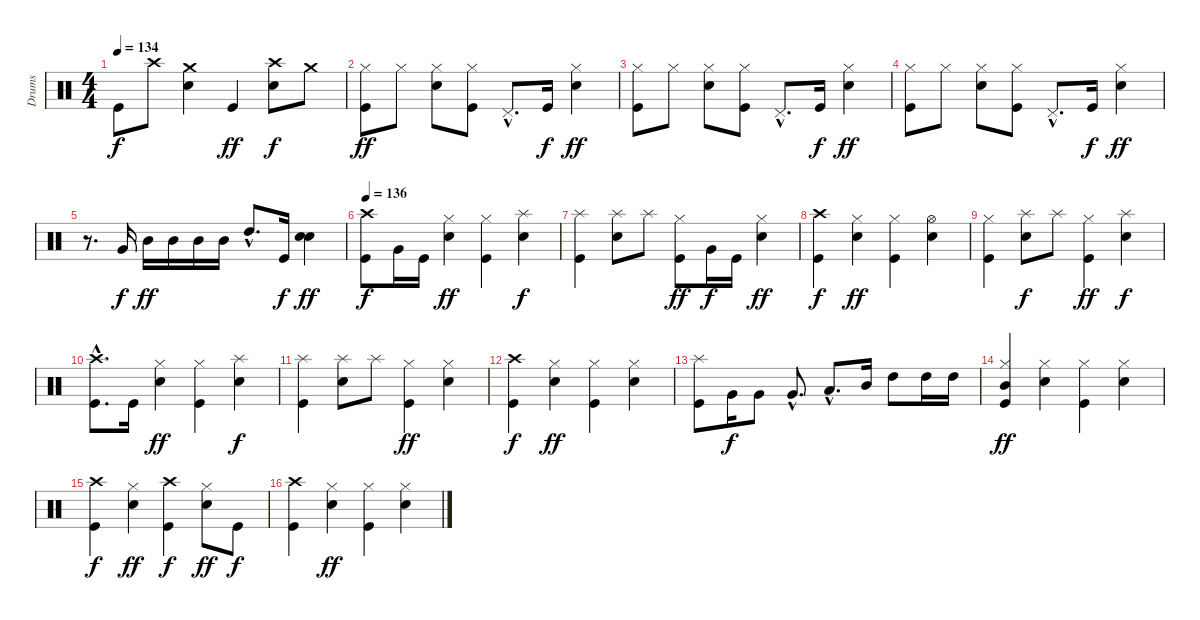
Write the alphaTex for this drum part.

\track ("Drums" "Drums") {instrument percussion}
\staff {score}
\articulation defaults
\ts (4 4)
\tempo 134
\clef neutral
\ks c "Kick (hit)".8{dy f} "Crash high (hit)".8
("Crash medium (hit)" "Snare (hit) 2").4 "Kick (hit)".4{dy ff} ("Crash high (hit)" "Snare (hit) 2").8{dy f} "Crash medium (hit)".8 |
("Hi-Hat (closed)" "Kick (hit)").8{dy ff} "Hi-Hat (closed)".8 ("Hi-Hat (closed)" "Snare (hit) 2").8 ("Hi-Hat (closed)" "Kick (hit)").8 "Pedal Hi-Hat (hit)"{hac}.8{d} "Kick (hit)".16{dy f} ("Hi-Hat (closed)" "Snare (hit) 2").4{dy ff} |
("Hi-Hat (closed)" "Kick (hit)").8 "Hi-Hat (closed)".8 ("Hi-Hat (closed)" "Snare (hit) 2").8 ("Hi-Hat (closed)" "Kick (hit)").8 "Pedal Hi-Hat (hit)"{hac}.8{d} "Kick (hit)".16{dy f} ("Hi-Hat (closed)" "Snare (hit) 2").4{dy ff} |
("Hi-Hat (closed)" "Kick (hit)").8 "Hi-Hat (closed)".8 ("Hi-Hat (closed)" "Snare (hit) 2").8 ("Hi-Hat (closed)" "Kick (hit)").8 "Pedal Hi-Hat (hit)"{hac}.8{d} "Kick (hit)".16{dy f} ("Hi-Hat (closed)" "Snare (hit) 2").4{dy ff} |
r.8{d} "Very Low Tom (hit)".16{dy f} "Mid Tom (hit)".16{dy ff} "Mid Tom (hit)".16 "Mid Tom (hit)".16 "Mid Tom (hit)".16 "High Tom (hit)"{hac}.8{d} "Kick (hit)".16{dy f} ("Snare (hit) 2" "Snare (hit) 2").4{dy ff} |
\tempo 136
("Crash high (hit)" "Kick (hit)").8{dy f} "Very Low Tom (hit)".16 "Kick (hit)".16 ("Hi-Hat (closed)" "Snare (hit) 2").4{dy ff} ("Hi-Hat (closed)" "Kick (hit)").4 ("Splash (hit)" "Snare (hit) 2").4{dy f} |
("Splash (hit)" "Kick (hit)").4 ("Splash (hit)" "Snare (hit) 2").8 "Splash (hit)".8 ("Hi-Hat (closed)" "Kick (hit)").8{dy ff} "Very Low Tom (hit)".16{dy f} "Kick (hit)".16 ("Hi-Hat (closed)" "Snare (hit) 2").4{dy ff} |
("Crash high (hit)" "Kick (hit)").4{dy f} ("Hi-Hat (closed)" "Snare (hit) 2").4{dy ff} ("Hi-Hat (closed)" "Kick (hit)").4 ("Hi-Hat (open)" "Snare (hit) 2").4 |
("Hi-Hat (closed)" "Kick (hit)").4 ("Splash (hit)" "Snare (hit) 2").8{dy f} "Splash (hit)".8 ("Hi-Hat (closed)" "Kick (hit)").4{dy ff} ("Splash (hit)" "Snare (hit) 2").4{dy f} |
("Crash high (hit)"{hac} "Kick (hit)"{hac}).8{d} "Kick (hit)".16 ("Hi-Hat (closed)" "Snare (hit) 2").4{dy ff} ("Hi-Hat (closed)" "Kick (hit)").4 ("Splash (hit)" "Snare (hit) 2").4{dy f} |
("Splash (hit)" "Kick (hit)").4 ("Splash (hit)" "Snare (hit) 2").8 "Splash (hit)".8 ("Hi-Hat (closed)" "Kick (hit)").4{dy ff} ("Hi-Hat (closed)" "Snare (hit) 2").4 |
("Crash high (hit)" "Kick (hit)").4{dy f} ("Hi-Hat (closed)" "Snare (hit) 2").4{dy ff} ("Hi-Hat (closed)" "Kick (hit)").4 ("Hi-Hat (closed)" "Snare (hit) 2").4 |
("Splash (hit)" "Kick (hit)").8 "Very Low Tom (hit)".16{dy f} "Very Low Tom (hit)".8 "Very Low Tom (hit)"{hac}.8{d} "Low Tom (hit)"{hac}.8{d} "Mid Tom (hit)".16 "High Tom (hit)".8 "High Tom (hit)".16 "High Tom (hit)".16 |
("Hi-Hat (closed)" "Mid Tom (hit)" "Kick (hit)").4{dy ff} ("Hi-Hat (closed)" "Snare (hit) 2").4 ("Hi-Hat (closed)" "Kick (hit)").4 ("Hi-Hat (closed)" "Snare (hit) 2").4 |
("Crash high (hit)" "Kick (hit)").4{dy f} ("Hi-Hat (closed)" "Snare (hit) 2").4{dy ff} ("Crash high (hit)" "Kick (hit)").4{dy f} ("Hi-Hat (closed)" "Snare (hit) 2").8{dy ff} "Kick (hit)".8{dy f} |
("Crash high (hit)" "Kick (hit)").4 ("Hi-Hat (closed)" "Snare (hit) 2").4{dy ff} ("Hi-Hat (closed)" "Kick (hit)").4 ("Hi-Hat (closed)" "Snare (hit) 2").4
